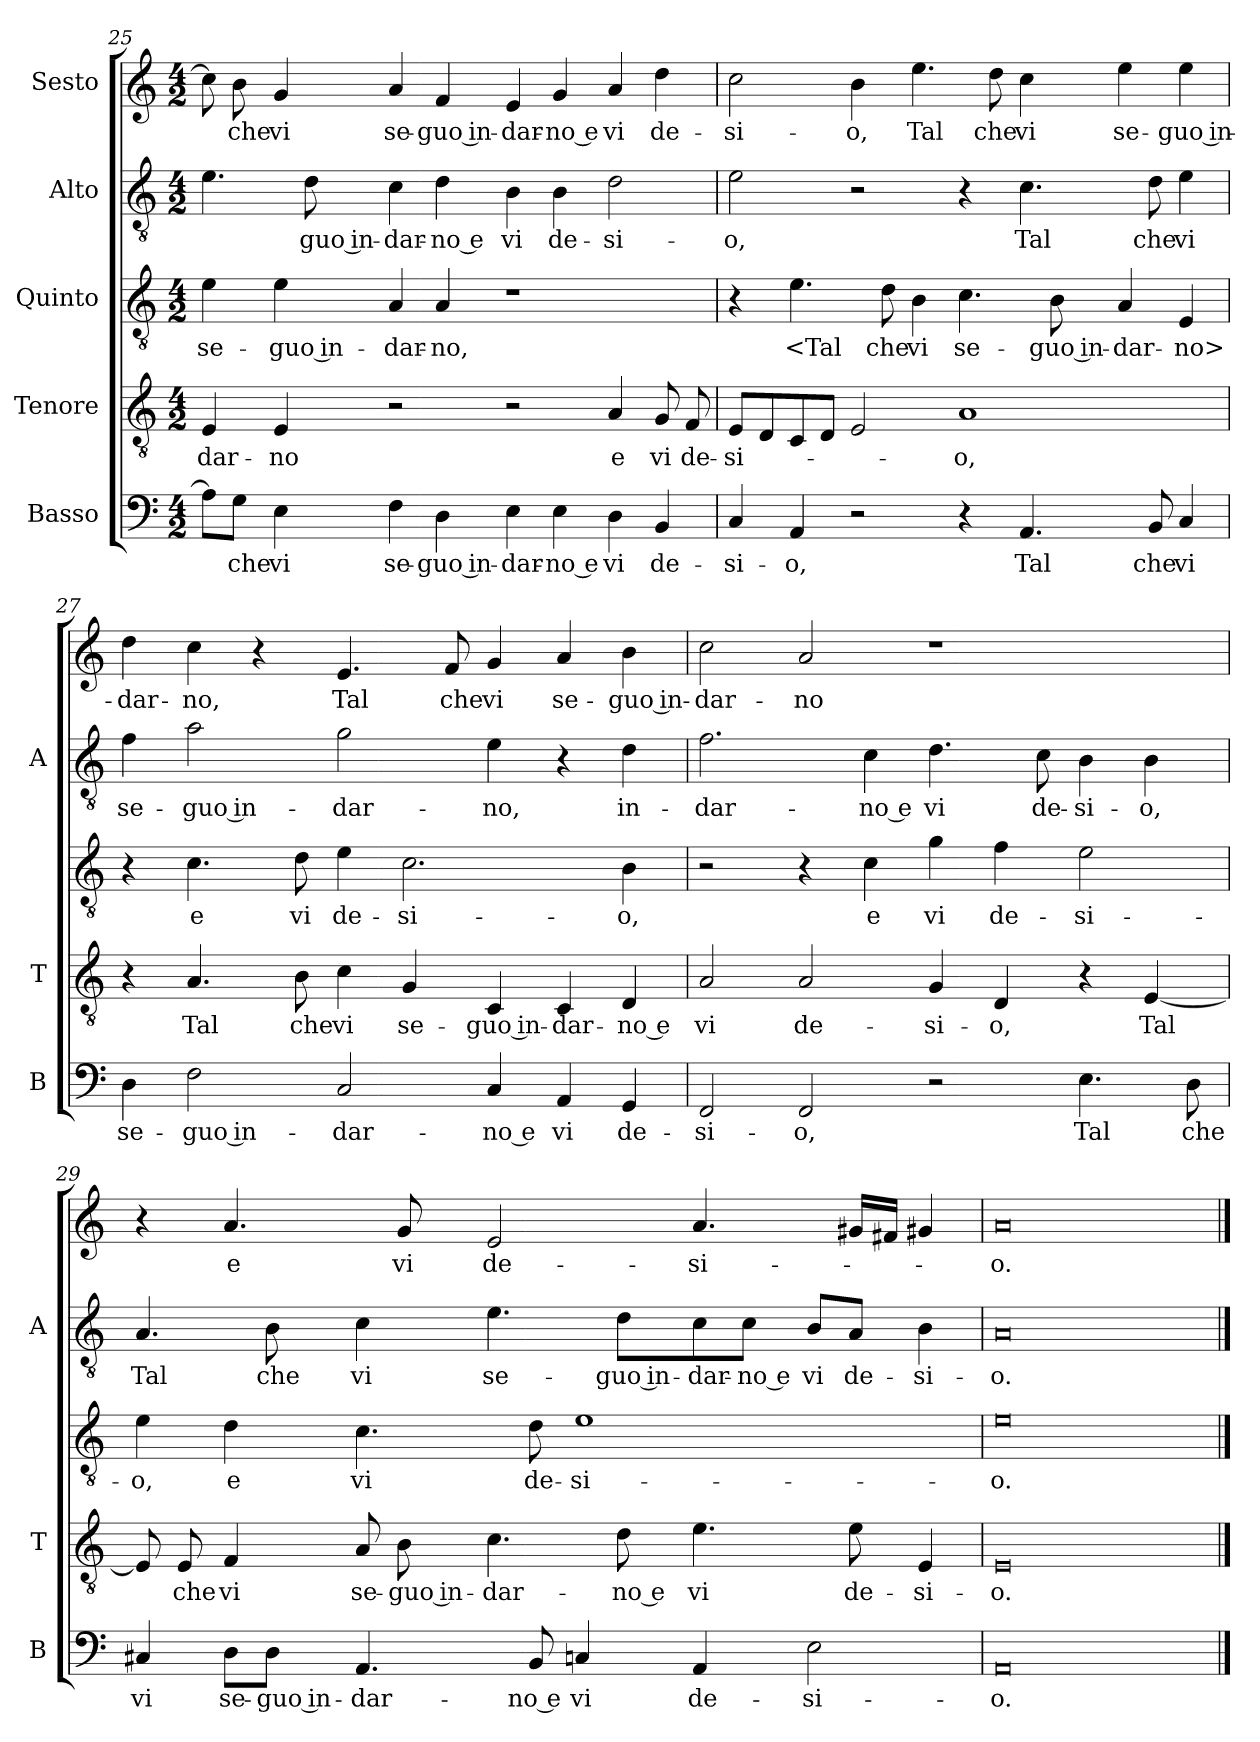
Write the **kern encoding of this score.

**kern	**text	**kern	**text	**kern	**text	**kern	**text	**kern	**text
*part5	*part5	*part4	*part4	*part3	*part3	*part2	*part2	*part1	*part1
*staff5	*staff5	*staff4	*staff4	*staff3	*staff3	*staff2	*staff2	*staff1	*staff1
*I"Basso	*	*I"Tenore	*	*I"Quinto	*	*I"Alto	*	*I"Sesto	*
*I'B	*	*I'T	*	*	*	*I'A	*	*	*
*clefF4	*	*clefGv2	*	*clefGv2	*	*clefGv2	*	*clefG2	*
*k[]	*	*k[]	*	*k[]	*	*k[]	*	*k[]	*
*C:	*	*C:	*	*C:	*	*C:	*	*C:	*
*M4/2	*	*M4/2	*	*M4/2	*	*M4/2	*	*M4/2	*
=25	=25	=25	=25	=25	=25	=25	=25	=25	=25
8A\L]	.	4E	-dar-	4e	se-	4.e	.	8cc]	.
8G\J	che	.	.	.	.	.	.	8b	che
4E	vi	4E	-no	4e	-guo in-	.	.	4g	vi
.	.	.	.	.	.	8d	-guo in-	.	.
4F	se-	2r	.	4A	-dar-	4c	-dar-	4a	se-
4D	-guo in-	.	.	4A	-no,	4d	-no e	4f	-guo in-
4E	-dar-	2r	.	1r	.	4B	vi	4e	-dar-
4E	-no e	.	.	.	.	4B	de-	4g	-no e
4D	vi	4A	e	.	.	2d	-si-	4a	vi
4BB	de-	8G	vi	.	.	.	.	4dd	de-
.	.	8F	de-	.	.	.	.	.	.
=26	=26	=26	=26	=26	=26	=26	=26	=26	=26
4C	-si-	8EL	-si-	4r	.	2e	-o,	2cc	-si-
.	.	8D	.	.	.	.	.	.	.
4AA	-o,	8C	.	4.e	<Tal	.	.	.	.
.	.	8DJ	.	.	.	.	.	.	.
2r	.	2E	.	.	.	2r	.	4b	-o,
.	.	.	.	8d	che	.	.	.	.
.	.	.	.	4B	vi	.	.	4.ee	Tal
4r	.	1A	-o,	4.c	se-	4r	.	.	.
.	.	.	.	.	.	.	.	8dd	che
4.AA	Tal	.	.	.	.	4.c	Tal	4cc	vi
.	.	.	.	8B	-guo in-	.	.	.	.
.	.	.	.	4A	-dar-	.	.	4ee	se-
8BB	che	.	.	.	.	8d	che	.	.
4C	vi	.	.	4E	-no>	4e	vi	4ee	-guo in-
=27	=27	=27	=27	=27	=27	=27	=27	=27	=27
4D	se-	4r	.	4r	.	4f	se-	4dd	-dar-
2F	-guo in-	4.A	Tal	4.c	e	2a	-guo in-	4cc	-no,
.	.	.	.	.	.	.	.	4r	.
.	.	8B	che	8d	vi	.	.	.	.
2C	-dar-	4c	vi	4e	de-	2g	-dar-	4.e	Tal
.	.	4G	se-	2.c	-si-	.	.	.	.
.	.	.	.	.	.	.	.	8f	che
4C	-no e	4C	-guo in-	.	.	4e	-no,	4g	vi
4AA	vi	4C	-dar-	.	.	4r	.	4a	se-
4GG	de-	4D	-no e	4B	-o,	4d	in-	4b	-guo in-
=28	=28	=28	=28	=28	=28	=28	=28	=28	=28
2FF	-si-	2A	vi	2r	.	2.f	-dar-	2cc	-dar-
2FF	-o,	2A	de-	4r	.	.	.	2a	-no
.	.	.	.	4c	e	4c	-no e	.	.
2r	.	4G	-si-	4g	vi	4.d	vi	1r	.
.	.	4D	-o,	4f	de-	.	.	.	.
.	.	.	.	.	.	8c	de-	.	.
4.E	Tal	4r	.	2e	-si-	4B	-si-	.	.
.	.	[4E	Tal	.	.	4B	-o,	.	.
8D	che	.	.	.	.	.	.	.	.
=29	=29	=29	=29	=29	=29	=29	=29	=29	=29
4C#X	vi	8E]	.	4e	-o,	4.A	Tal	4r	.
.	.	8E	che	.	.	.	.	.	.
8D\L	se-	4F	vi	4d	e	.	.	4.a	e
8D\J	-guo in-	.	.	.	.	8B	che	.	.
4.AA	-dar-	8A	se-	4.c	vi	4c	vi	.	.
.	.	8B	-guo in-	.	.	.	.	8g	vi
.	.	4.c	-dar-	.	.	4.e	se-	2e	de-
8BB	-no e	.	.	8d	de-	.	.	.	.
4Cn	vi	.	.	1e	-si-	.	.	.	.
.	.	8d	-no e	.	.	8d\L	-guo in-	.	.
4AA	de-	4.e	vi	.	.	8c\	-dar-	4.a	-si-
.	.	.	.	.	.	8c\J	-no e	.	.
2E	-si-	.	.	.	.	8B/L	vi	.	.
.	.	8e	de-	.	.	8A/J	de-	16g#XLL	.
.	.	.	.	.	.	.	.	16f#XJJ	.
.	.	4E	-si-	.	.	4B	-si-	4g#X	.
=30	=30	=30	=30	=30	=30	=30	=30	=30	=30
0AA	-o.	0E	-o.	0e	-o.	0A	-o.	0a	-o.
==	==	==	==	==	==	==	==	==	==
*-	*-	*-	*-	*-	*-	*-	*-	*-	*-
